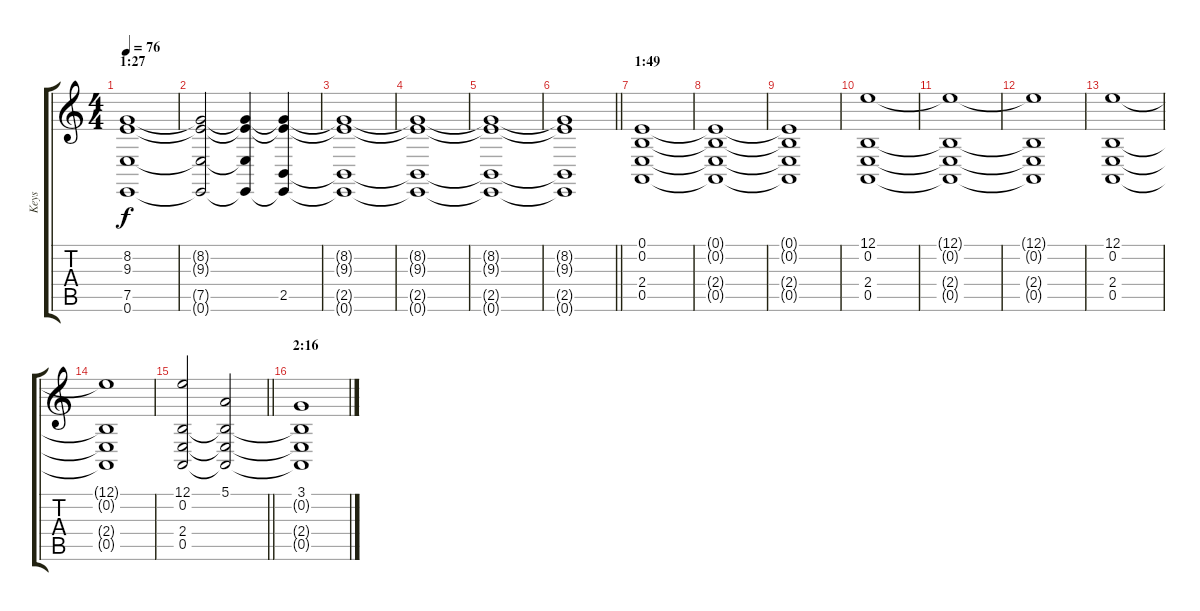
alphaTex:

\track ("Keys" "Keys") {instrument fx6goblins}
\staff {score tabs}
\tuning (E4 B3 G3 D3 A2 E2) {hide}
\ts (4 4)
\section ("" "1:27")
\tempo 76
\clef g2
\ks c
(8.2{t} 9.3{t} 7.5{t} 0.6{t}).1{dy f} |
(8.2{t} 9.3{t} 7.5{t} 0.6{t}).2 (8.2{t} 9.3{t} 7.5{t} 0.6{t}).4 (8.2{t} 9.3{t} 2.5 0.6{t}).4 |
(8.2{t} 9.3{t} 2.5{t} 0.6{t}).1 |
(8.2{t} 9.3{t} 2.5{t} 0.6{t}).1 |
(8.2{t} 9.3{t} 2.5{t} 0.6{t}).1 |
\barLineRight lightlight
(8.2{t} 9.3{t} 2.5{t} 0.6{t}).1 |
\section ("" "1:49")
(0.1 0.2 2.4 0.5).1{instrument fx2soundtrack} |
(0.1{t} 0.2{t} 2.4{t} 0.5{t}).1 |
(0.1{t} 0.2{t} 2.4{t} 0.5{t}).1 |
(12.1 0.2 2.4 0.5).1 |
(12.1{t} 0.2{t} 2.4{t} 0.5{t}).1 |
(12.1{t} 0.2{t} 2.4{t} 0.5{t}).1 |
(12.1 0.2 2.4 0.5).1 |
(12.1{t} 0.2{t} 2.4{t} 0.5{t}).1 |
\barLineRight lightlight
(12.1 0.2 2.4 0.5).2 (5.1 0.2{t} 2.4{t} 0.5{t}).2 |
\section ("" "2:16")
(3.1 0.2{t} 2.4{t} 0.5{t}).1
